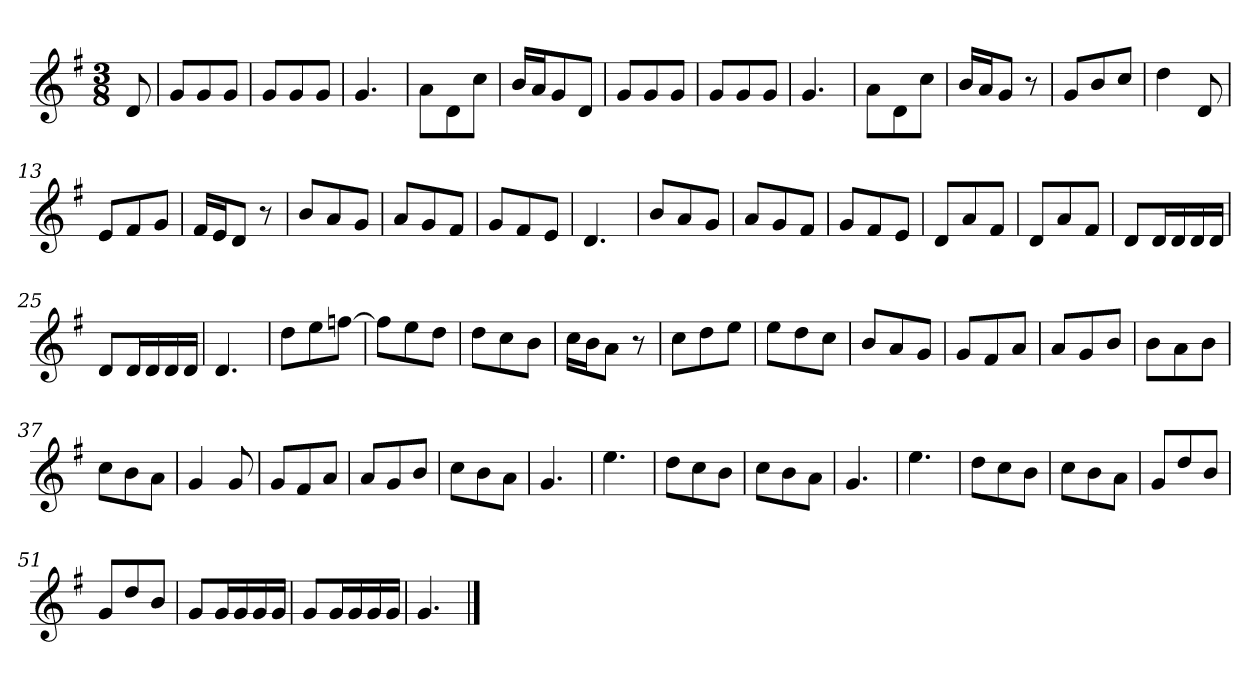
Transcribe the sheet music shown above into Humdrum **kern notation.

**kern
*part1
*staff1
*clefG2
*k[f#]
*G:
*M3/8
*MM120
=
8d
=1
8g/L
8g/
8g/J
=2
8g/L
8g/
8g/J
=3
4.g
=4
8a\L
8d\
8cc\J
=5
16b/LL
16a/J
8g/
8d/J
=6
8g/L
8g/
8g/J
=7
8g/L
8g/
8g/J
=8
4.g
=9
8a\L
8d\
8cc\J
=10
16b/LL
16a/J
8g/J
8r
=11
8g/L
8b/
8cc/J
=12
4dd
8d
=13
8e/L
8f#/
8g/J
=14
16f#/LL
16e/J
8d/J
8r
=15
8b/L
8a/
8g/J
=16
8a/L
8g/
8f#/J
=17
8g/L
8f#/
8e/J
=18
4.d
=19
8b/L
8a/
8g/J
=20
8a/L
8g/
8f#/J
=21
8g/L
8f#/
8e/J
=22
8d/L
8a/
8f#/J
=23
8d/L
8a/
8f#/J
=24
8d/L
16d/L
16d/
16d/
16d/JJ
=25
8d/L
16d/L
16d/
16d/
16d/JJ
=26
4.d
=27
8dd\L
8ee\
[8ffn\J
=28
8ff\L]
8ee\
8dd\J
=29
8dd\L
8cc\
8b\J
=30
16cc\LL
16b\J
8a\J
8r
=31
8cc\L
8dd\
8ee\J
=32
8ee\L
8dd\
8cc\J
=33
8b/L
8a/
8g/J
=34
8g/L
8f#/
8a/J
=35
8a/L
8g/
8b/J
=36
8b\L
8a\
8b\J
=37
8cc\L
8b\
8a\J
=38
4g
8g
=39
8g/L
8f#/
8a/J
=40
8a/L
8g/
8b/J
=41
8cc\L
8b\
8a\J
=42
4.g
=43
4.ee
=44
8dd\L
8cc\
8b\J
=45
8cc\L
8b\
8a\J
=46
4.g
=47
4.ee
=48
8dd\L
8cc\
8b\J
=49
8cc\L
8b\
8a\J
=50
8g/L
8dd/
8b/J
=51
8g/L
8dd/
8b/J
=52
8g/L
16g/L
16g/
16g/
16g/JJ
=53
8g/L
16g/L
16g/
16g/
16g/JJ
=54
4.g
==
*-
